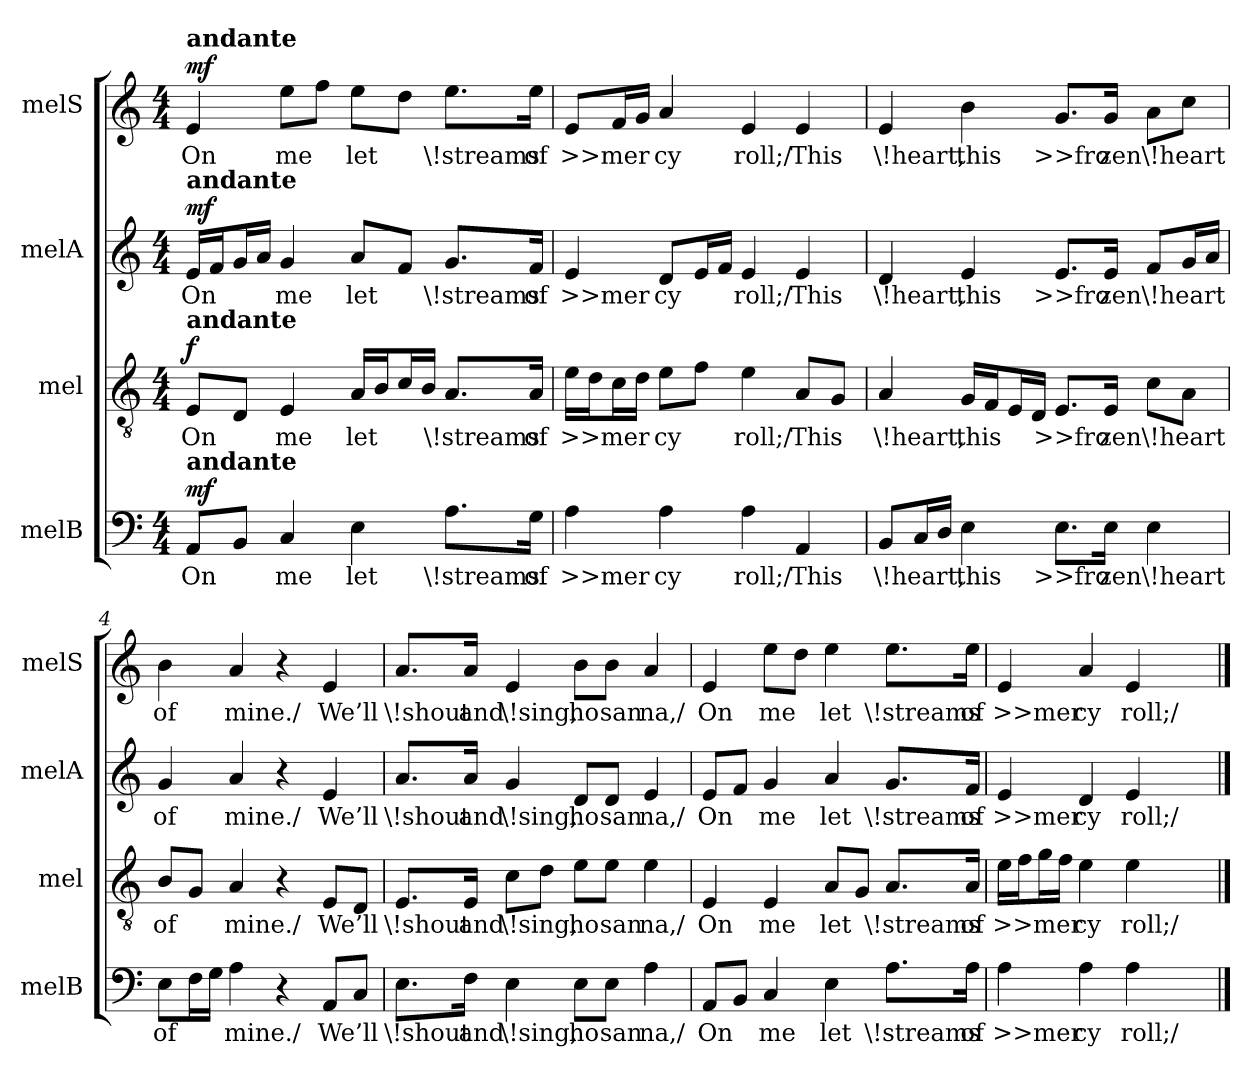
**kern	**text	**dynam	**kern	**text	**dynam	**kern	**text	**dynam	**kern	**text	**dynam
*part4	*part4	*part4	*part3	*part3	*part3	*part2	*part2	*part2	*part1	*part1	*part1
*staff4	*staff4	*staff4	*staff3	*staff3	*staff3	*staff2	*staff2	*staff2	*staff1	*staff1	*staff1
*I"melB	*	*	*I"mel	*	*	*I"melA	*	*	*I"melS	*	*
*I'melB	*	*	*I'mel	*	*	*I'melA	*	*	*I'melS	*	*
*clefF4	*	*	*clefGv2	*	*	*clefG2	*	*	*clefG2	*	*
*k[]	*	*	*k[]	*	*	*k[]	*	*	*k[]	*	*
*M4/4	*	*	*M4/4	*	*	*M4/4	*	*	*M4/4	*	*
=1	=1	=1	=1	=1	=1	=1	=1	=1	=1	=1	=1
!	!	!	!	!	!	!	!	!	!LO:TX:a:B:t=andante	!	!
!	!	!	!	!	!	!LO:TX:a:B:t=andante	!	!	!	!	!
!	!	!	!LO:TX:a:B:t=andante	!	!	!	!	!	!	!	!
!LO:TX:a:B:t=andante	!	!	!	!	!	!	!	!	!	!	!
8AA/L	On	mf	8E/L	On	f	16e/LL	On	mf	4e	On	mf
.	.	.	.	.	.	16f/J	--	.	.	.	.
8BB/J	--	.	8D/J	--	.	16g/L	--	.	.	.	.
.	.	.	.	.	.	16a/JJ	--	.	.	.	.
4C	me	.	4E	me	.	4g	me	.	8ee\L	me	.
.	.	.	.	.	.	.	.	.	8ff\J	--	.
4E	let	.	16A/LL	let	.	8a/L	let	.	8ee\L	let	.
.	.	.	16B/J	--	.	.	.	.	.	.	.
.	.	.	16c/L	--	.	8f/J	--	.	8dd\J	--	.
.	.	.	16B/JJ	--	.	.	.	.	.	.	.
8.A\L	\!streams	.	8.A/L	\!streams	.	8.g/L	\!streams	.	8.ee\L	\!streams	.
16G\Jk	of	.	16A/Jk	of	.	16f/Jk	of	.	16ee\Jk	of	.
=2	=2	=2	=2	=2	=2	=2	=2	=2	=2	=2	=2
4A	>>mer	.	16e\LL	>>mer	.	4e	>>mer	.	8e/L	>>mer	.
.	.	.	16d\J	--	.	.	.	.	.	.	.
.	.	.	16c\L	--	.	.	.	.	16f/L	--	.
.	.	.	16d\JJ	--	.	.	.	.	16g/JJ	--	.
4A	-cy	.	8e\L	-cy	.	8d/L	-cy	.	4a	-cy	.
.	.	.	8f\J	--	.	16e/L	--	.	.	.	.
.	.	.	.	.	.	16f/JJ	--	.	.	.	.
4A	roll;/	.	4e	roll;/	.	4e	roll;/	.	4e	roll;/	.
4AA	This	.	8A/L	This	.	4e	This	.	4e	This	.
.	.	.	8G/J	--	.	.	.	.	.	.	.
=3	=3	=3	=3	=3	=3	=3	=3	=3	=3	=3	=3
8BB/L	\!heart,	.	4A	\!heart,	.	4d	\!heart,	.	4e	\!heart,	.
16C/L	--	.	.	.	.	.	.	.	.	.	.
16D/JJ	--	.	.	.	.	.	.	.	.	.	.
4E	this	.	16G/LL	this	.	4e	this	.	4b	this	.
.	.	.	16F/J	--	.	.	.	.	.	.	.
.	.	.	16E/L	--	.	.	.	.	.	.	.
.	.	.	16D/JJ	--	.	.	.	.	.	.	.
8.E\L	>>fro	.	8.E/L	>>fro	.	8.e/L	>>fro	.	8.g/L	>>fro	.
16E\Jk	-zen	.	16E/Jk	-zen	.	16e/Jk	-zen	.	16g/Jk	-zen	.
4E	\!heart	.	8c\L	\!heart	.	8f/L	\!heart	.	8a\L	\!heart	.
.	.	.	8A\J	--	.	16g/L	--	.	8cc\J	--	.
.	.	.	.	.	.	16a/JJ	--	.	.	.	.
=4	=4	=4	=4	=4	=4	=4	=4	=4	=4	=4	=4
8E\L	of	.	8B/L	of	.	4g	of	.	4b	of	.
16F\L	--	.	8G/J	--	.	.	.	.	.	.	.
16G\JJ	--	.	.	.	.	.	.	.	.	.	.
4A	mine./	.	4A	mine./	.	4a	mine./	.	4a	mine./	.
4r	.	.	4r	.	.	4r	.	.	4r	.	.
8AA/L	We’ll	.	8E/L	We’ll	.	4e	We’ll	.	4e	We’ll	.
8C/J	--	.	8D/J	--	.	.	.	.	.	.	.
=5	=5	=5	=5	=5	=5	=5	=5	=5	=5	=5	=5
8.E\L	\!shout	.	8.E/L	\!shout	.	8.a/L	\!shout	.	8.a/L	\!shout	.
16F\Jk	and	.	16E/Jk	and	.	16a/Jk	and	.	16a/Jk	and	.
4E	\!sing,	.	8c\L	\!sing,	.	4g	\!sing,	.	4e	\!sing,	.
.	.	.	8d\J	--	.	.	.	.	.	.	.
8E\L	ho	.	8e\L	ho	.	8d/L	ho	.	8b\L	ho	.
8E\J	-san	.	8e\J	-san	.	8d/J	-san	.	8b\J	-san	.
4A	-na,/	.	4e	-na,/	.	4e	-na,/	.	4a	-na,/	.
=6	=6	=6	=6	=6	=6	=6	=6	=6	=6	=6	=6
8AA/L	On	.	4E	On	.	8e/L	On	.	4e	On	.
8BB/J	--	.	.	.	.	8f/J	--	.	.	.	.
4C	me	.	4E	me	.	4g	me	.	8ee\L	me	.
.	.	.	.	.	.	.	.	.	8dd\J	--	.
4E	let	.	8A/L	let	.	4a	let	.	4ee	let	.
.	.	.	8G/J	--	.	.	.	.	.	.	.
8.A\L	\!streams	.	8.A/L	\!streams	.	8.g/L	\!streams	.	8.ee\L	\!streams	.
16A\Jk	of	.	16A/Jk	of	.	16f/Jk	of	.	16ee\Jk	of	.
=7	=7	=7	=7	=7	=7	=7	=7	=7	=7	=7	=7
4A	>>mer	.	16e\LL	>>mer	.	4e	>>mer	.	4e	>>mer	.
.	.	.	16f\J	--	.	.	.	.	.	.	.
.	.	.	16g\L	--	.	.	.	.	.	.	.
.	.	.	16f\JJ	--	.	.	.	.	.	.	.
4A	-cy	.	4e	-cy	.	4d	-cy	.	4a	-cy	.
4A	roll;/	.	4e	roll;/	.	4e	roll;/	.	4e	roll;/	.
4ryy	.	.	4ryy	.	.	4ryy	.	.	4ryy	.	.
==	==	==	==	==	==	==	==	==	==	==	==
*-	*-	*-	*-	*-	*-	*-	*-	*-	*-	*-	*-
